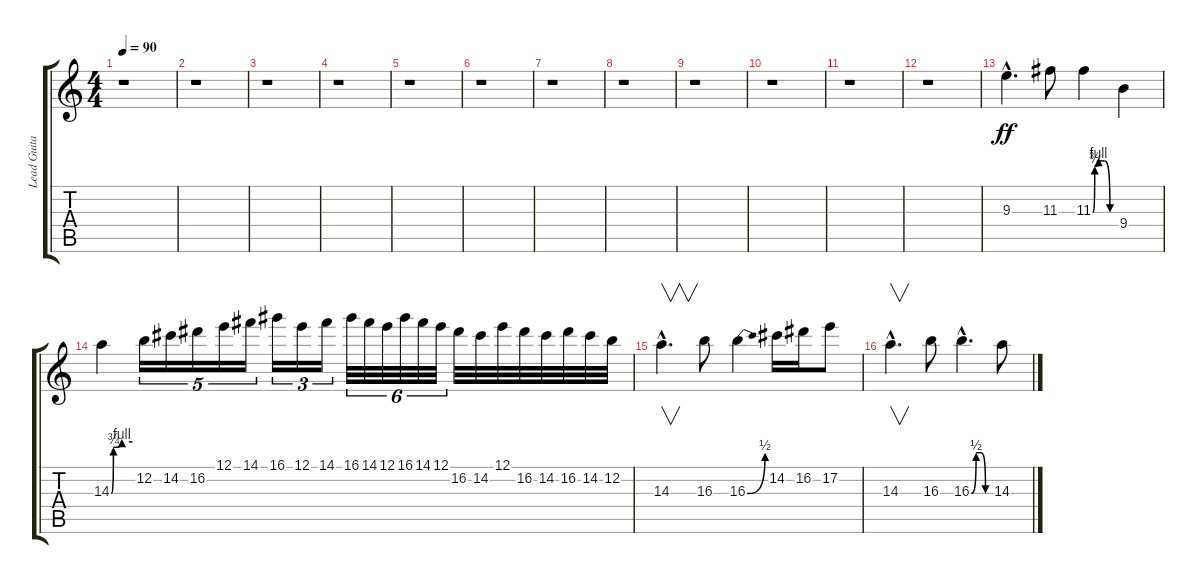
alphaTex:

\track ("Lead Guitar" "Lead Guita") {instrument overdrivenguitar}
\staff {score tabs}
\tuning (E4 B3 G3 D3 A2 E2) {hide}
\ts (4 4)
\tempo 90
\clef g2
\ks c
r.1{dy ff} |
r.1 |
r.1 |
r.1 |
r.1 |
r.1 |
r.1 |
r.1 |
r.1 |
r.1 |
r.1 |
r.1 |
9.3{hac}.4{d} 11.3.8 11.3{be (custom 0 0 5 3 15 4 30 4 45 0 60 0)}.4 9.4.4 |
14.3{be (custom 0 0 6 3 30 4 60 4)}.4 12.2.16{tu (5 4)} 14.2.16{tu (5 4)} 16.2.16{tu (5 4)} 12.1.16{tu (5 4)} 14.1.16{tu (5 4)} 16.1.16{tu (3 2)} 12.1.16{tu (3 2)} 14.1.16{tu (3 2)} 16.1.32{tu (6 4)} 14.1.32{tu (6 4)} 12.1.32{tu (6 4)} 16.1.32{tu (6 4)} 14.1.32{tu (6 4)} 12.1.32{tu (6 4)} 16.2.32 14.2.32 12.1.32 16.2.32 14.2.32 16.2.32 14.2.32 12.2.32 |
14.3{hac}.4{v d} 16.3.8 16.3{be (bend 0 0 60 2)}.4 14.2.16 16.2.16 17.2.8 |
14.3{hac}.4{v d} 16.3.8 16.3{be (custom 0 0 15 2 30 2 45 0 60 0) hac}.4{d} 14.3.8
